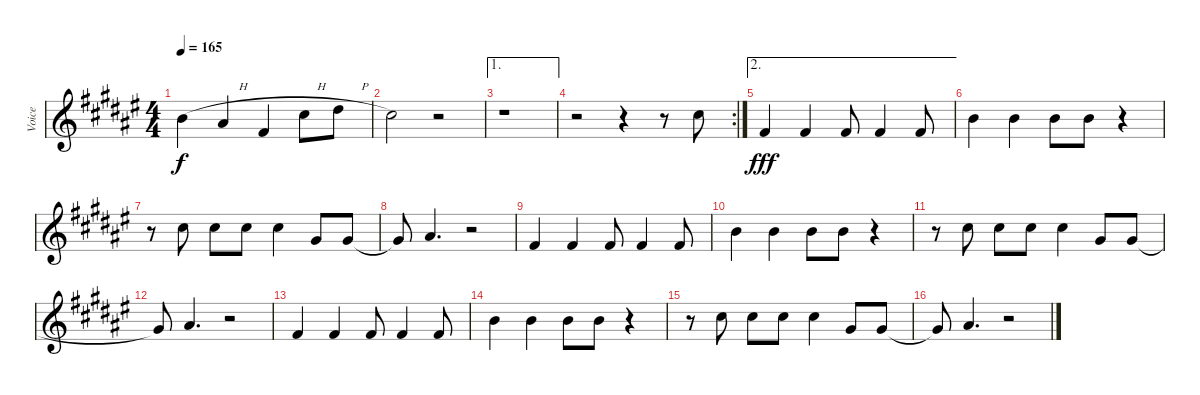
\track ("Voice" "Voice") {instrument acousticguitarsteel}
\staff {score}
\tuning (E4 B3 G3 D3 A2 E2) {hide}
\ts (4 4)
\tempo 165
\clef g2
\ks f#
0.2{h}.4{dy f} 3.3.4 4.4.4 2.2{h}.8 4.2{h}.8 |
2.2.2 r.2 |
\ae 1
r.1 |
\rc 2
r.2 r.4 r.8 2.2.8 |
\ae 2
4.4.4{dy fff} 4.4.4 4.4.8 4.4.4 4.4.8 |
0.2.4 0.2.4 0.2.8 0.2.8 r.4 |
r.8 2.2.8 2.2.8 2.2.8 2.2.4 1.3.8 1.3.8 |
1.3{t}.8 3.3.4{d} r.2 |
4.4.4 4.4.4 4.4.8 4.4.4 4.4.8 |
0.2.4 0.2.4 0.2.8 0.2.8 r.4 |
r.8 2.2.8 2.2.8 2.2.8 2.2.4 1.3.8 1.3.8 |
1.3{t}.8 3.3.4{d} r.2 |
4.4.4 4.4.4 4.4.8 4.4.4 4.4.8 |
0.2.4 0.2.4 0.2.8 0.2.8 r.4 |
r.8 2.2.8 2.2.8 2.2.8 2.2.4 1.3.8 1.3.8 |
1.3{t}.8 3.3.4{d} r.2
